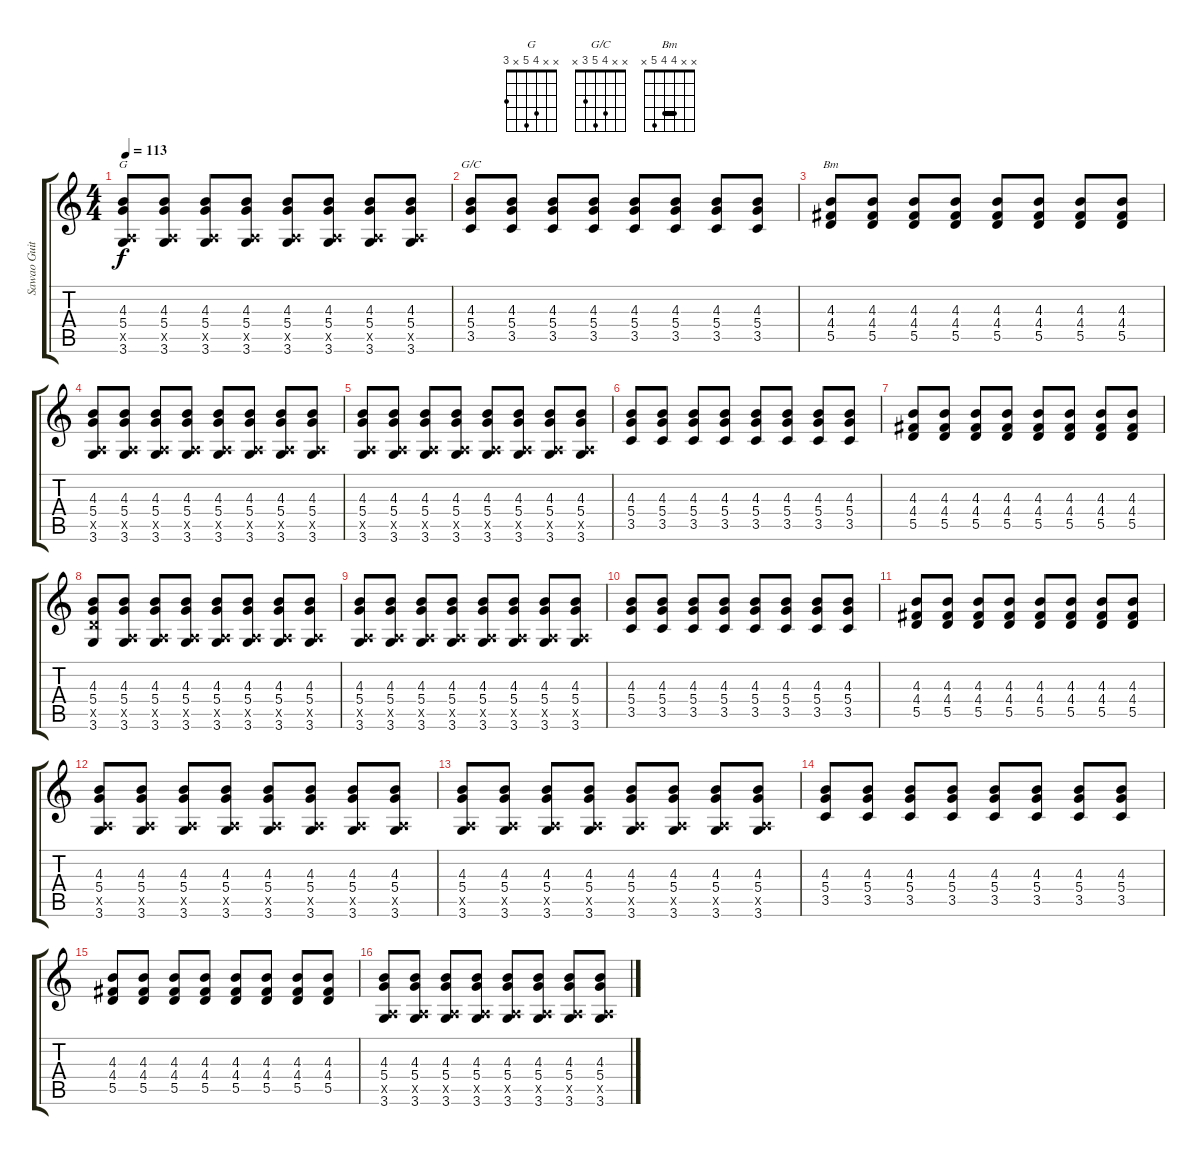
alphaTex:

\track ("Sawao Guitar" "Sawao Guit") {instrument acousticguitarsteel}
\staff {score tabs}
\tuning (E4 B3 G3 D3 A2 E2) {hide}
\chord ("G" x x 4 5 x 3)
\chord ("G/C" x x 4 5 3 x)
\chord ("Bm" x x 4 4 5 x) {barre 4}
\ts (4 4)
\tempo 113
\clef g2
\ks c
(4.3 5.4 0.5{x} 3.6).8{ch "G" dy f instrument acousticguitarsteel} (4.3 5.4 0.5{x} 3.6).8 (4.3 5.4 0.5{x} 3.6).8 (4.3 5.4 0.5{x} 3.6).8 (4.3 5.4 0.5{x} 3.6).8 (4.3 5.4 0.5{x} 3.6).8 (4.3 5.4 0.5{x} 3.6).8 (4.3 5.4 0.5{x} 3.6).8 |
(4.3 5.4 3.5).8{ch "G/C"} (4.3 5.4 3.5).8 (4.3 5.4 3.5).8 (4.3 5.4 3.5).8 (4.3 5.4 3.5).8 (4.3 5.4 3.5).8 (4.3 5.4 3.5).8 (4.3 5.4 3.5).8 |
(4.3 4.4 5.5).8{ch "Bm"} (4.3 4.4 5.5).8 (4.3 4.4 5.5).8 (4.3 4.4 5.5).8 (4.3 4.4 5.5).8 (4.3 4.4 5.5).8 (4.3 4.4 5.5).8 (4.3 4.4 5.5).8 |
(4.3 5.4 0.5{x} 3.6).8 (4.3 5.4 0.5{x} 3.6).8 (4.3 5.4 0.5{x} 3.6).8 (4.3 5.4 0.5{x} 3.6).8 (4.3 5.4 0.5{x} 3.6).8 (4.3 5.4 0.5{x} 3.6).8 (4.3 5.4 0.5{x} 3.6).8 (4.3 5.4 0.5{x} 3.6).8 |
(4.3 5.4 0.5{x} 3.6).8 (4.3 5.4 0.5{x} 3.6).8 (4.3 5.4 0.5{x} 3.6).8 (4.3 5.4 0.5{x} 3.6).8 (4.3 5.4 0.5{x} 3.6).8 (4.3 5.4 0.5{x} 3.6).8 (4.3 5.4 0.5{x} 3.6).8 (4.3 5.4 0.5{x} 3.6).8 |
(4.3 5.4 3.5).8 (4.3 5.4 3.5).8 (4.3 5.4 3.5).8 (4.3 5.4 3.5).8 (4.3 5.4 3.5).8 (4.3 5.4 3.5).8 (4.3 5.4 3.5).8 (4.3 5.4 3.5).8 |
(4.3 4.4 5.5).8 (4.3 4.4 5.5).8 (4.3 4.4 5.5).8 (4.3 4.4 5.5).8 (4.3 4.4 5.5).8 (4.3 4.4 5.5).8 (4.3 4.4 5.5).8 (4.3 4.4 5.5).8 |
(4.3 5.4 5.5{x} 3.6).8 (4.3 5.4 0.5{x} 3.6).8 (4.3 5.4 0.5{x} 3.6).8 (4.3 5.4 0.5{x} 3.6).8 (4.3 5.4 0.5{x} 3.6).8 (4.3 5.4 0.5{x} 3.6).8 (4.3 5.4 0.5{x} 3.6).8 (4.3 5.4 0.5{x} 3.6).8 |
(4.3 5.4 0.5{x} 3.6).8 (4.3 5.4 0.5{x} 3.6).8 (4.3 5.4 0.5{x} 3.6).8 (4.3 5.4 0.5{x} 3.6).8 (4.3 5.4 0.5{x} 3.6).8 (4.3 5.4 0.5{x} 3.6).8 (4.3 5.4 0.5{x} 3.6).8 (4.3 5.4 0.5{x} 3.6).8 |
(4.3 5.4 3.5).8 (4.3 5.4 3.5).8 (4.3 5.4 3.5).8 (4.3 5.4 3.5).8 (4.3 5.4 3.5).8 (4.3 5.4 3.5).8 (4.3 5.4 3.5).8 (4.3 5.4 3.5).8 |
(4.3 4.4 5.5).8 (4.3 4.4 5.5).8 (4.3 4.4 5.5).8 (4.3 4.4 5.5).8 (4.3 4.4 5.5).8 (4.3 4.4 5.5).8 (4.3 4.4 5.5).8 (4.3 4.4 5.5).8 |
(4.3 5.4 0.5{x} 3.6).8 (4.3 5.4 0.5{x} 3.6).8 (4.3 5.4 0.5{x} 3.6).8 (4.3 5.4 0.5{x} 3.6).8 (4.3 5.4 0.5{x} 3.6).8 (4.3 5.4 0.5{x} 3.6).8 (4.3 5.4 0.5{x} 3.6).8 (4.3 5.4 0.5{x} 3.6).8 |
(4.3 5.4 0.5{x} 3.6).8 (4.3 5.4 0.5{x} 3.6).8 (4.3 5.4 0.5{x} 3.6).8 (4.3 5.4 0.5{x} 3.6).8 (4.3 5.4 0.5{x} 3.6).8 (4.3 5.4 0.5{x} 3.6).8 (4.3 5.4 0.5{x} 3.6).8 (4.3 5.4 0.5{x} 3.6).8 |
(4.3 5.4 3.5).8 (4.3 5.4 3.5).8 (4.3 5.4 3.5).8 (4.3 5.4 3.5).8 (4.3 5.4 3.5).8 (4.3 5.4 3.5).8 (4.3 5.4 3.5).8 (4.3 5.4 3.5).8 |
(4.3 4.4 5.5).8 (4.3 4.4 5.5).8 (4.3 4.4 5.5).8 (4.3 4.4 5.5).8 (4.3 4.4 5.5).8 (4.3 4.4 5.5).8 (4.3 4.4 5.5).8 (4.3 4.4 5.5).8 |
(4.3 5.4 0.5{x} 3.6).8 (4.3 5.4 0.5{x} 3.6).8 (4.3 5.4 0.5{x} 3.6).8 (4.3 5.4 0.5{x} 3.6).8 (4.3 5.4 0.5{x} 3.6).8 (4.3 5.4 0.5{x} 3.6).8 (4.3 5.4 0.5{x} 3.6).8 (4.3 5.4 0.5{x} 3.6).8
